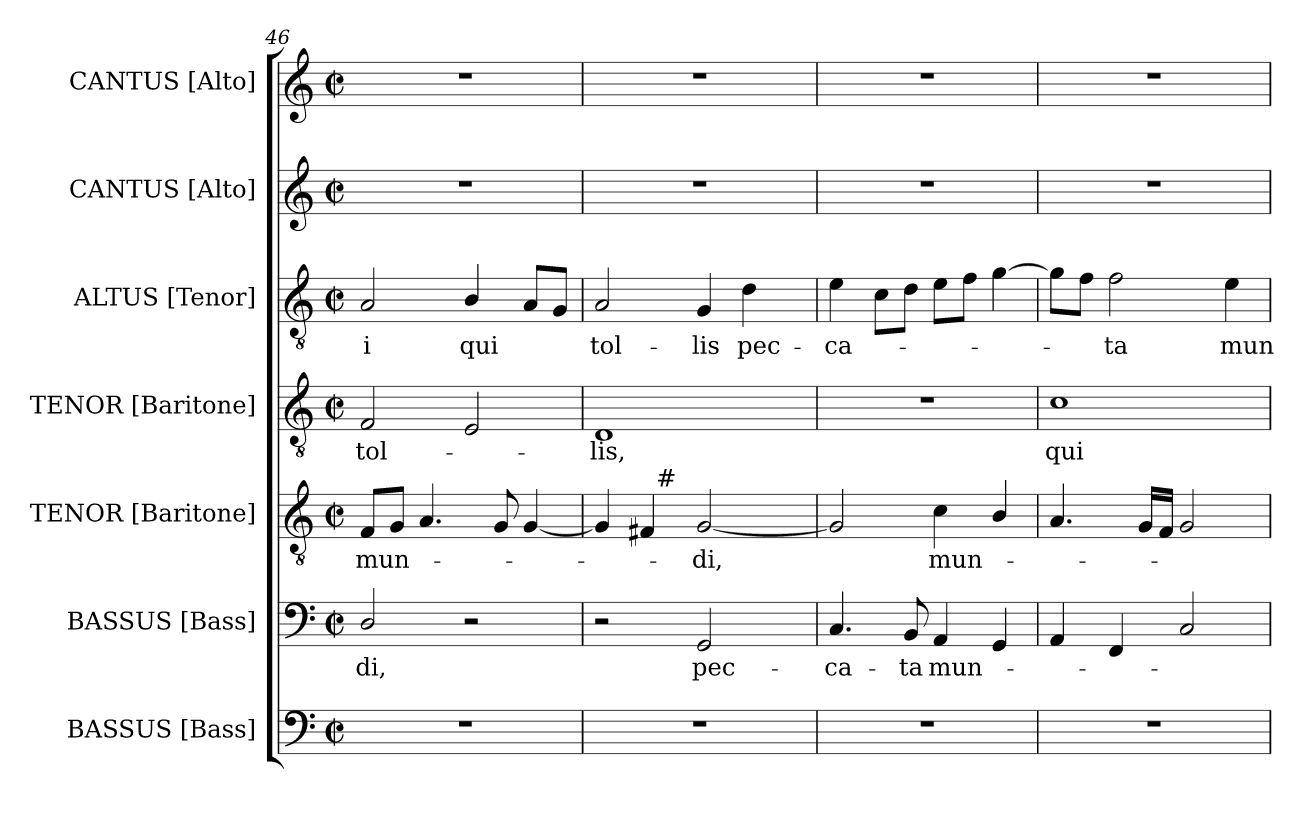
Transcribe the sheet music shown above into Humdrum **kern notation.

**kern	**kern	**text	**kern	**text	**kern	**text	**kern	**text	**kern	**kern
*part7	*part6	*part6	*part5	*part5	*part4	*part4	*part3	*part3	*part2	*part1
*staff7	*staff6	*staff6	*staff5	*staff5	*staff4	*staff4	*staff3	*staff3	*staff2	*staff1
*I"BASSUS [Bass]	*I"BASSUS [Bass]	*	*I"TENOR [Baritone]	*	*I"TENOR [Baritone]	*	*I"ALTUS [Tenor]	*	*I"CANTUS [Alto]	*I"CANTUS [Alto]
*I'B.	*I'B.	*	*I'Bar.	*	*I'Bar.	*	*I'T.	*	*I'A.	*I'A.
*clefF4	*clefF4	*	*clefGv2	*	*clefGv2	*	*clefGv2	*	*clefG2	*clefG2
*	*	*	*ITrd7c12	*	*ITrd7c12	*	*ITrd7c12	*	*	*
*k[]	*k[]	*	*k[]	*	*k[]	*	*k[]	*	*k[]	*k[]
*C:	*C:	*	*C:	*	*C:	*	*C:	*	*C:	*C:
*M2/2	*M2/2	*	*M2/2	*	*M2/2	*	*M2/2	*	*M2/2	*M2/2
*met(c|)	*met(c|)	*	*met(c|)	*	*met(c|)	*	*met(c|)	*	*met(c|)	*met(c|)
=46	=46	=46	=46	=46	=46	=46	=46	=46	=46	=46
!	!	!LO:LY:b:color=#000000	!	!	!	!	!	!	!	!
!	!	!	!	!LO:LY:b:color=#000000	!	!	!	!	!	!
!	!	!	!	!	!	!LO:LY:b:color=#000000	!	!	!	!
!	!	!	!	!	!	!	!	!LO:LY:b:color=#000000	!	!
1r	2Di/	-di,	8FFi/L	mun-	2FFi/	tol-	2AAi/	-i	1r	1r
.	.	.	8GGi/J	.	.	.	.	.	.	.
.	.	.	4.AAi/	.	.	.	.	.	.	.
!	!	!	!	!	!	!	!	!LO:LY:b:color=#000000	!	!
.	2r	.	.	.	2EEi/	.	4BBi/	qui	.	.
.	.	.	8GGi/	.	.	.	.	.	.	.
.	.	.	[<4GGi/	.	.	.	8AAi/L	.	.	.
.	.	.	.	.	.	.	8GGi/J	.	.	.
=47	=47	=47	=47	=47	=47	=47	=47	=47	=47	=47
!	!	!	!	!	!	!LO:LY:b:color=#000000	!	!	!	!
!	!	!	!	!	!	!	!	!LO:LY:b:color=#000000	!	!
*	*	*	*^	*	*	*	*	*	*	*
1r	2r	.	4GGi/]	4ryy	.	1DDi	-lis,	2AAi/	tol-	1r	1r
.	.	.	4FF#i/	32ryy	.	.	.	.	.	.	.
.	.	.	.	256ryy	.	.	.	.	.	.	.
!	!	!	!	!LO:TX:a:t=#	!	!	!	!	!	!	!
.	.	.	.	2ryy	.	.	.	.	.	.	.
!	!	!LO:LY:b:color=#000000	!	!	!	!	!	!	!	!	!
!	!	!	!	!	!LO:LY:b:color=#000000	!	!	!	!	!	!
!	!	!	!	!	!	!	!	!	!LO:LY:b:color=#000000	!	!
.	2GGi/	pec-	[<2GGi/	.	-di,	.	.	4GGi/	-lis	.	.
!	!	!	!	!	!	!	!	!	!LO:LY:b:color=#000000	!	!
.	.	.	.	.	.	.	.	4Di\	pec-	.	.
.	.	.	.	8ryy	.	.	.	.	.	.	.
.	.	.	.	16ryy	.	.	.	.	.	.	.
.	.	.	.	64..ryy	.	.	.	.	.	.	.
*	*	*	*v	*v	*	*	*	*	*	*	*
=48	=48	=48	=48	=48	=48	=48	=48	=48	=48	=48
*	*	*	*^	*	*	*	*	*	*	*
!	!	!LO:LY:b:color=#000000	!	!	!	!	!	!	!	!	!
*	*	*	*v	*v	*	*	*	*	*	*	*
*	*	*	*^	*	*	*	*	*	*	*
!	!	!	!	!	!	!	!	!	!LO:LY:b:color=#000000	!	!
*	*	*	*v	*v	*	*	*	*	*	*	*
1r	4.Ci/	-ca-	2GGi/]	.	1r	.	4Ei\	-ca-	1r	1r
.	.	.	.	.	.	.	8Ci\L	.	.	.
!	!	!LO:LY:b:color=#000000	!	!	!	!	!	!	!	!
.	8BBi/	-ta	.	.	.	.	8Di\J	.	.	.
!	!	!LO:LY:b:color=#000000	!	!	!	!	!	!	!	!
!	!	!	!	!LO:LY:b:color=#000000	!	!	!	!	!	!
.	4AAi/	mun-	4Ci\	mun-	.	.	8Ei\L	.	.	.
.	.	.	.	.	.	.	8Fi\J	.	.	.
.	4GGi/	.	4BBi/	.	.	.	[>4Gi\	.	.	.
=49	=49	=49	=49	=49	=49	=49	=49	=49	=49	=49
!	!	!	!	!	!	!LO:LY:b:color=#000000	!	!	!	!
1r	4AAi/	.	4.AAi/	.	1Ci	qui	8Gi\L]	.	1r	1r
.	.	.	.	.	.	.	8Fi\J	.	.	.
!	!	!	!	!	!	!	!	!LO:LY:b:color=#000000	!	!
.	4FFi/	.	.	.	.	.	2Fi\	-ta	.	.
.	.	.	16GGi/LL	.	.	.	.	.	.	.
.	.	.	16FFi/JJ	.	.	.	.	.	.	.
.	2Ci/	.	2GGi/	.	.	.	.	.	.	.
!	!	!	!	!	!	!	!	!LO:LY:b:color=#000000	!	!
.	.	.	.	.	.	.	4Ei\	mun-	.	.
=	=	=	=	=	=	=	=	=	=	=
*-	*-	*-	*-	*-	*-	*-	*-	*-	*-	*-
